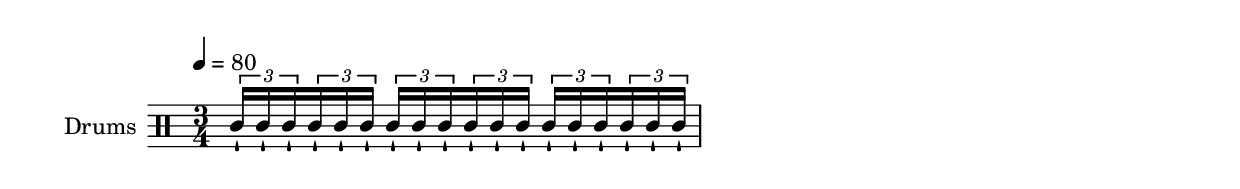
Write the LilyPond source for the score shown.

\include "common/header.ly"

myTime = \time 3/4

myMusic = {
    \tuplet 3/2 {\accP16 \reg16 \reg16}
    \repeat unfold 5 { \tuplet 3/2 { \accS16 \reg16 \reg16 } }
    }

\include "common/footer.ly"
